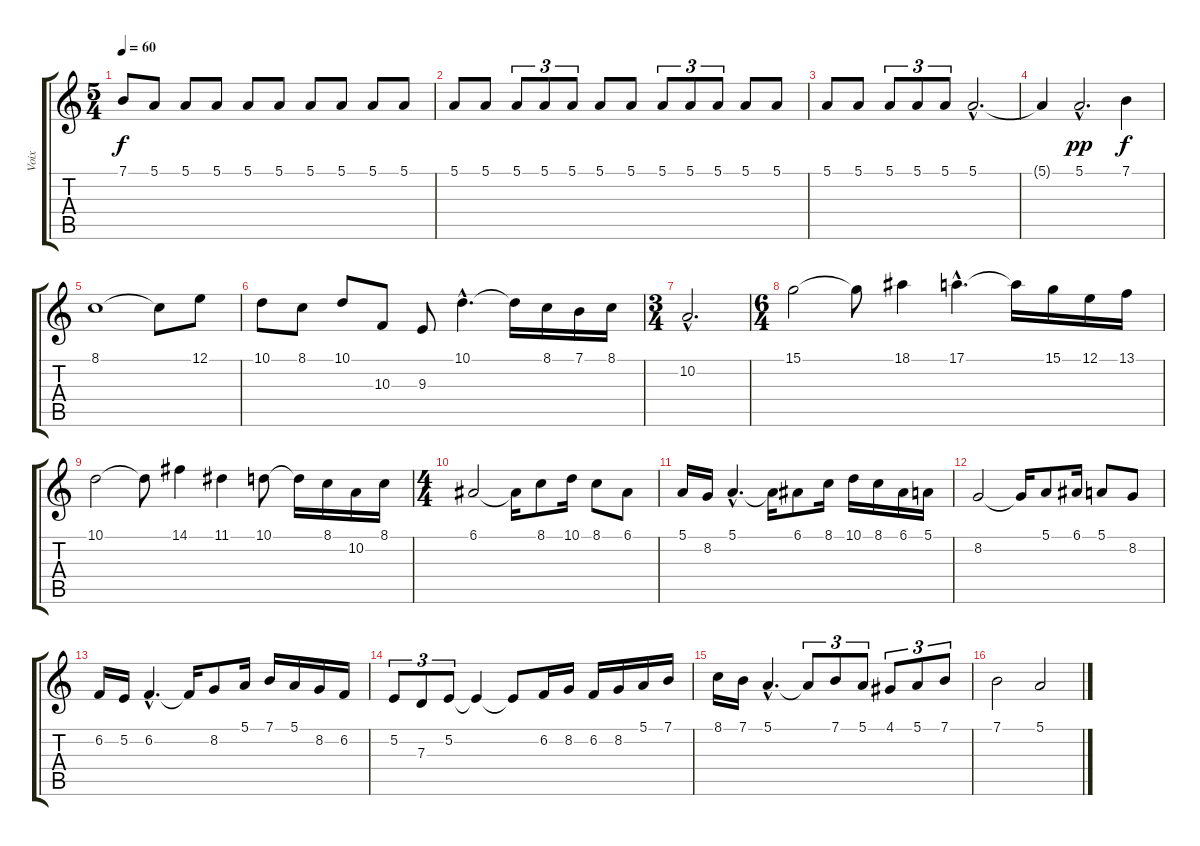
\track ("Voix" "Voix") {instrument choiraahs}
\staff {score tabs}
\tuning (E4 B3 G3 D3 A2 E2) {hide}
\ts (5 4)
\tempo 60
\clef g2
\ks c
7.1.8{dy f} 5.1.8 5.1.8 5.1.8 5.1.8 5.1.8 5.1.8 5.1.8 5.1.8 5.1.8 |
5.1.8 5.1.8 5.1.8{tu (3 2)} 5.1.8{tu (3 2)} 5.1.8{tu (3 2)} 5.1.8 5.1.8 5.1.8{tu (3 2)} 5.1.8{tu (3 2)} 5.1.8{tu (3 2)} 5.1.8 5.1.8 |
5.1.8 5.1.8 5.1.8{tu (3 2)} 5.1.8{tu (3 2)} 5.1.8{tu (3 2)} 5.1{hac}.2{d} |
5.1{t}.4 5.1{hac}.2{d dy pp} 7.1.4{dy f} |
8.1.1 8.1{t}.8 12.1.8 |
10.1.8 8.1.8 10.1.8 10.3.8 9.3.8 10.1{hac}.4{d} 10.1{t}.16 8.1.16 7.1.16 8.1.16 |
\ts (3 4)
10.2{hac}.2{d} |
\ts (6 4)
15.1.2 15.1{t}.8 18.1.4 17.1{hac}.4{d} 17.1{t}.16 15.1.16 12.1.16 13.1.16 |
10.1.2 10.1{t}.8 14.1.4 11.1.4 10.1.8 10.1{t}.16 8.1.16 10.2.16 8.1.16 |
\ts (4 4)
6.1.2 6.1{t}.16 8.1.8 10.1.16 8.1.8 6.1.8 |
5.1.16 8.2.16 5.1{hac}.4{d} 5.1{t}.16 6.1.8 8.1.16 10.1.16 8.1.16 6.1.16 5.1.16 |
8.2.2 8.2{t}.16 5.1.8 6.1.16 5.1.8 8.2.8 |
6.2.16 5.2.16 6.2{hac}.4{d} 6.2{t}.16 8.2.8 5.1.16 7.1.16 5.1.16 8.2.16 6.2.16 |
5.2.8{tu (3 2)} 7.3.8{tu (3 2)} 5.2.8{tu (3 2)} 5.2{t}.4 5.2{t}.8 6.2.16 8.2.16 6.2.16 8.2.16 5.1.16 7.1.16 |
8.1.16 7.1.16 5.1{hac}.4{d} 5.1{t}.8{tu (3 2)} 7.1.8{tu (3 2)} 5.1.8{tu (3 2)} 4.1.8{tu (3 2)} 5.1.8{tu (3 2)} 7.1.8{tu (3 2)} |
7.1.2 5.1.2
